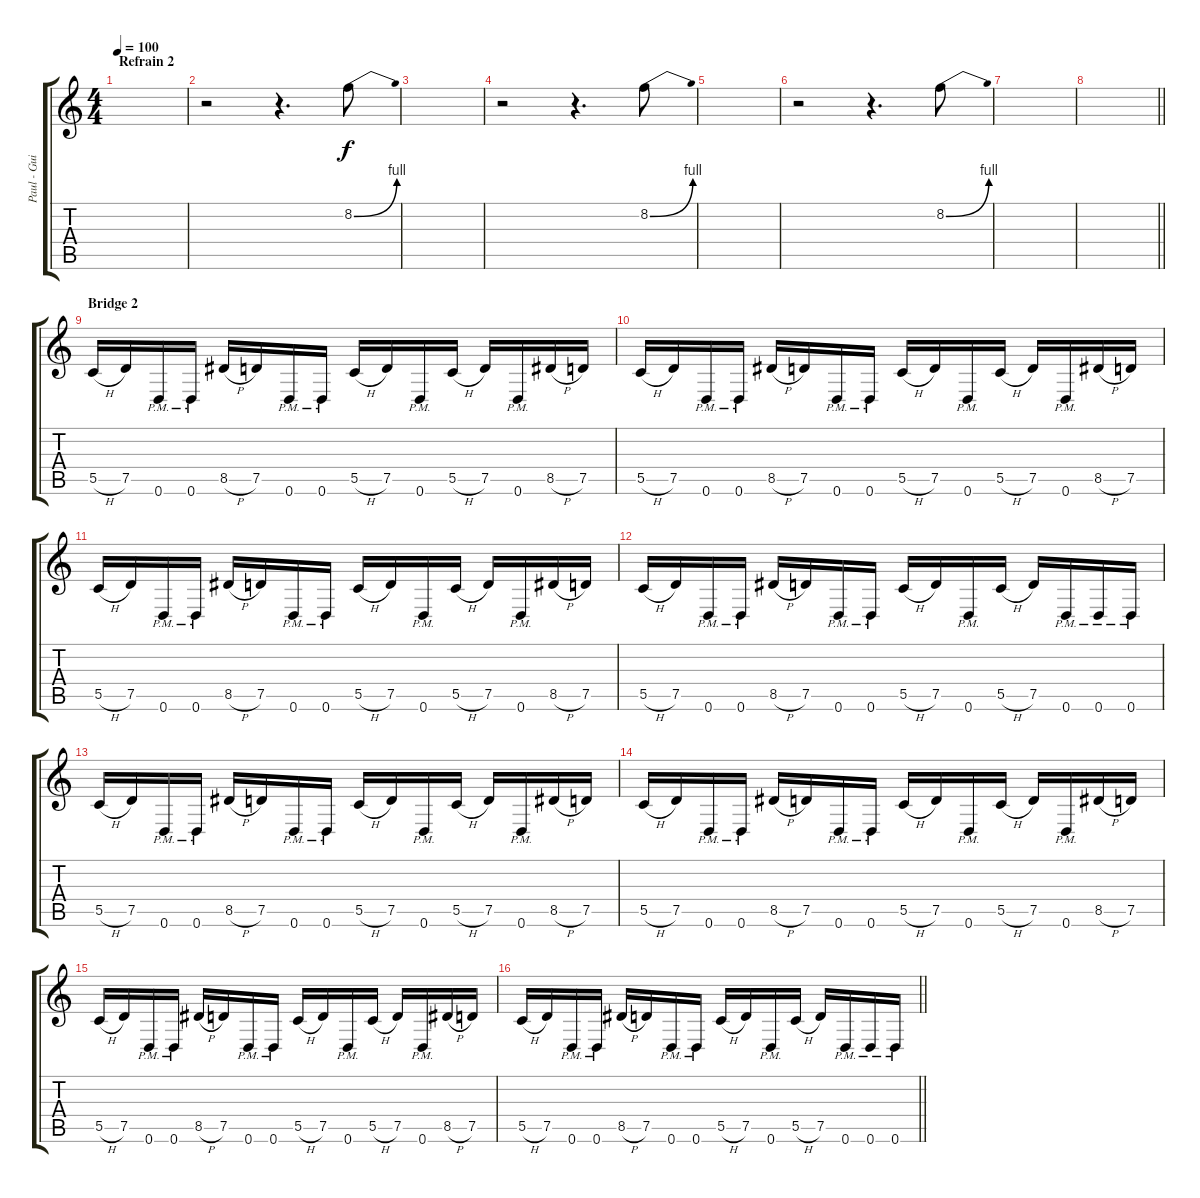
\track ("Paul - Guitar 2" "Paul - Gui") {instrument distortionguitar}
\staff {score tabs}
\tuning (D4 A3 F3 C3 G2 D2) {hide}
\ts (4 4)
\section ("" "Refrain 2")
\tempo 100
\clef g2
\ks c
|
r.2 r.4{d} 8.2{be (bend 0 0 60 4)}.8 |
|
r.2 r.4{d} 8.2{be (bend 0 0 60 4)}.8 |
|
r.2 r.4{d} 8.2{be (bend 0 0 60 4)}.8 |
|
\barLineRight lightlight
|
\section ("" "Bridge 2")
5.5{h}.16 7.5.16 0.6{pm}.16 0.6{pm}.16 8.5{h}.16 7.5.16 0.6{pm}.16 0.6{pm}.16 5.5{h}.16 7.5.16 0.6{pm}.16 5.5{h}.16 7.5.16 0.6{pm}.16 8.5{h}.16 7.5.16 |
5.5{h}.16 7.5.16 0.6{pm}.16 0.6{pm}.16 8.5{h}.16 7.5.16 0.6{pm}.16 0.6{pm}.16 5.5{h}.16 7.5.16 0.6{pm}.16 5.5{h}.16 7.5.16 0.6{pm}.16 8.5{h}.16 7.5.16 |
5.5{h}.16 7.5.16 0.6{pm}.16 0.6{pm}.16 8.5{h}.16 7.5.16 0.6{pm}.16 0.6{pm}.16 5.5{h}.16 7.5.16 0.6{pm}.16 5.5{h}.16 7.5.16 0.6{pm}.16 8.5{h}.16 7.5.16 |
5.5{h}.16 7.5.16 0.6{pm}.16 0.6{pm}.16 8.5{h}.16 7.5.16 0.6{pm}.16 0.6{pm}.16 5.5{h}.16 7.5.16 0.6{pm}.16 5.5{h}.16 7.5.16 0.6{pm}.16 0.6{pm}.16 0.6{pm}.16 |
5.5{h}.16 7.5.16 0.6{pm}.16 0.6{pm}.16 8.5{h}.16 7.5.16 0.6{pm}.16 0.6{pm}.16 5.5{h}.16 7.5.16 0.6{pm}.16 5.5{h}.16 7.5.16 0.6{pm}.16 8.5{h}.16 7.5.16 |
5.5{h}.16 7.5.16 0.6{pm}.16 0.6{pm}.16 8.5{h}.16 7.5.16 0.6{pm}.16 0.6{pm}.16 5.5{h}.16 7.5.16 0.6{pm}.16 5.5{h}.16 7.5.16 0.6{pm}.16 8.5{h}.16 7.5.16 |
5.5{h}.16 7.5.16 0.6{pm}.16 0.6{pm}.16 8.5{h}.16 7.5.16 0.6{pm}.16 0.6{pm}.16 5.5{h}.16 7.5.16 0.6{pm}.16 5.5{h}.16 7.5.16 0.6{pm}.16 8.5{h}.16 7.5.16 |
\barLineRight lightlight
5.5{h}.16 7.5.16 0.6{pm}.16 0.6{pm}.16 8.5{h}.16 7.5.16 0.6{pm}.16 0.6{pm}.16 5.5{h}.16 7.5.16 0.6{pm}.16 5.5{h}.16 7.5.16 0.6{pm}.16 0.6{pm}.16 0.6{pm}.16
